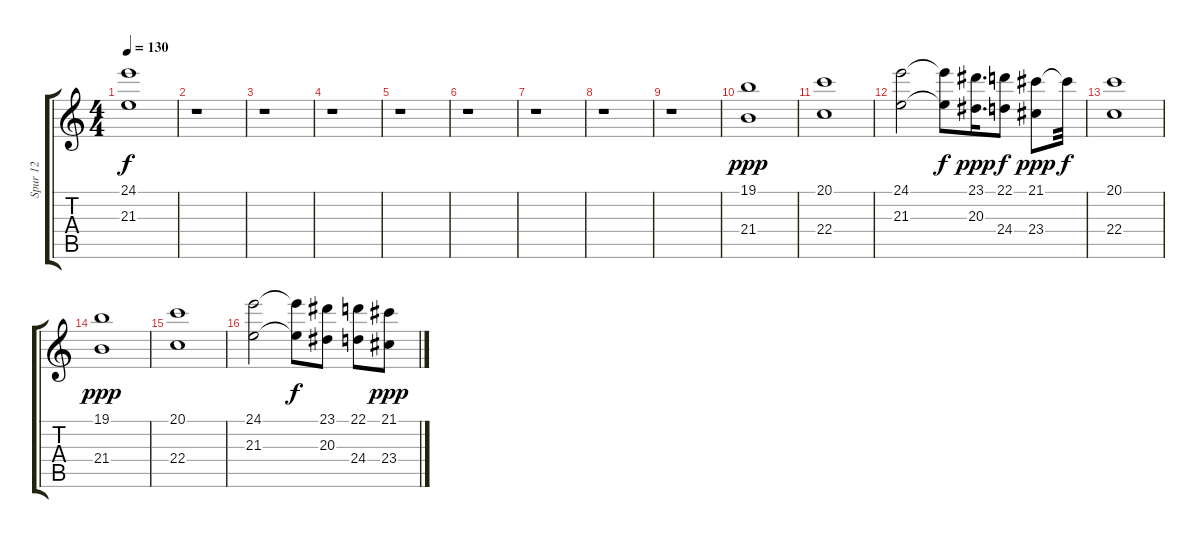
\track ("Spur 12" "Spur 12") {instrument drawbarorgan}
\staff {score tabs}
\tuning (E4 B3 G3 D3 A2 E2) {hide}
\ts (4 4)
\tempo 130
\clef g2
\ks c
(24.1{t} 21.3{t}).1{dy f} |
r.1 |
r.1 |
r.1 |
r.1 |
r.1 |
r.1 |
r.1 |
r.1 |
(19.1 21.4).1{dy ppp} |
(20.1 22.4).1 |
(24.1 21.3).2 (24.1{t} 21.3{t}).8{dy f} (23.1 20.3).16{d dy ppp} (22.1 24.4).8{dy f} (21.1 23.4).8{dy ppp} 21.1{t}.32{dy f} |
(20.1 22.4).1 |
(19.1 21.4).1{dy ppp} |
(20.1 22.4).1 |
(24.1 21.3).2 (24.1{t} 21.3{t}).8{dy f} (23.1 20.3).8 (22.1 24.4).8 (21.1 23.4).8{dy ppp}
